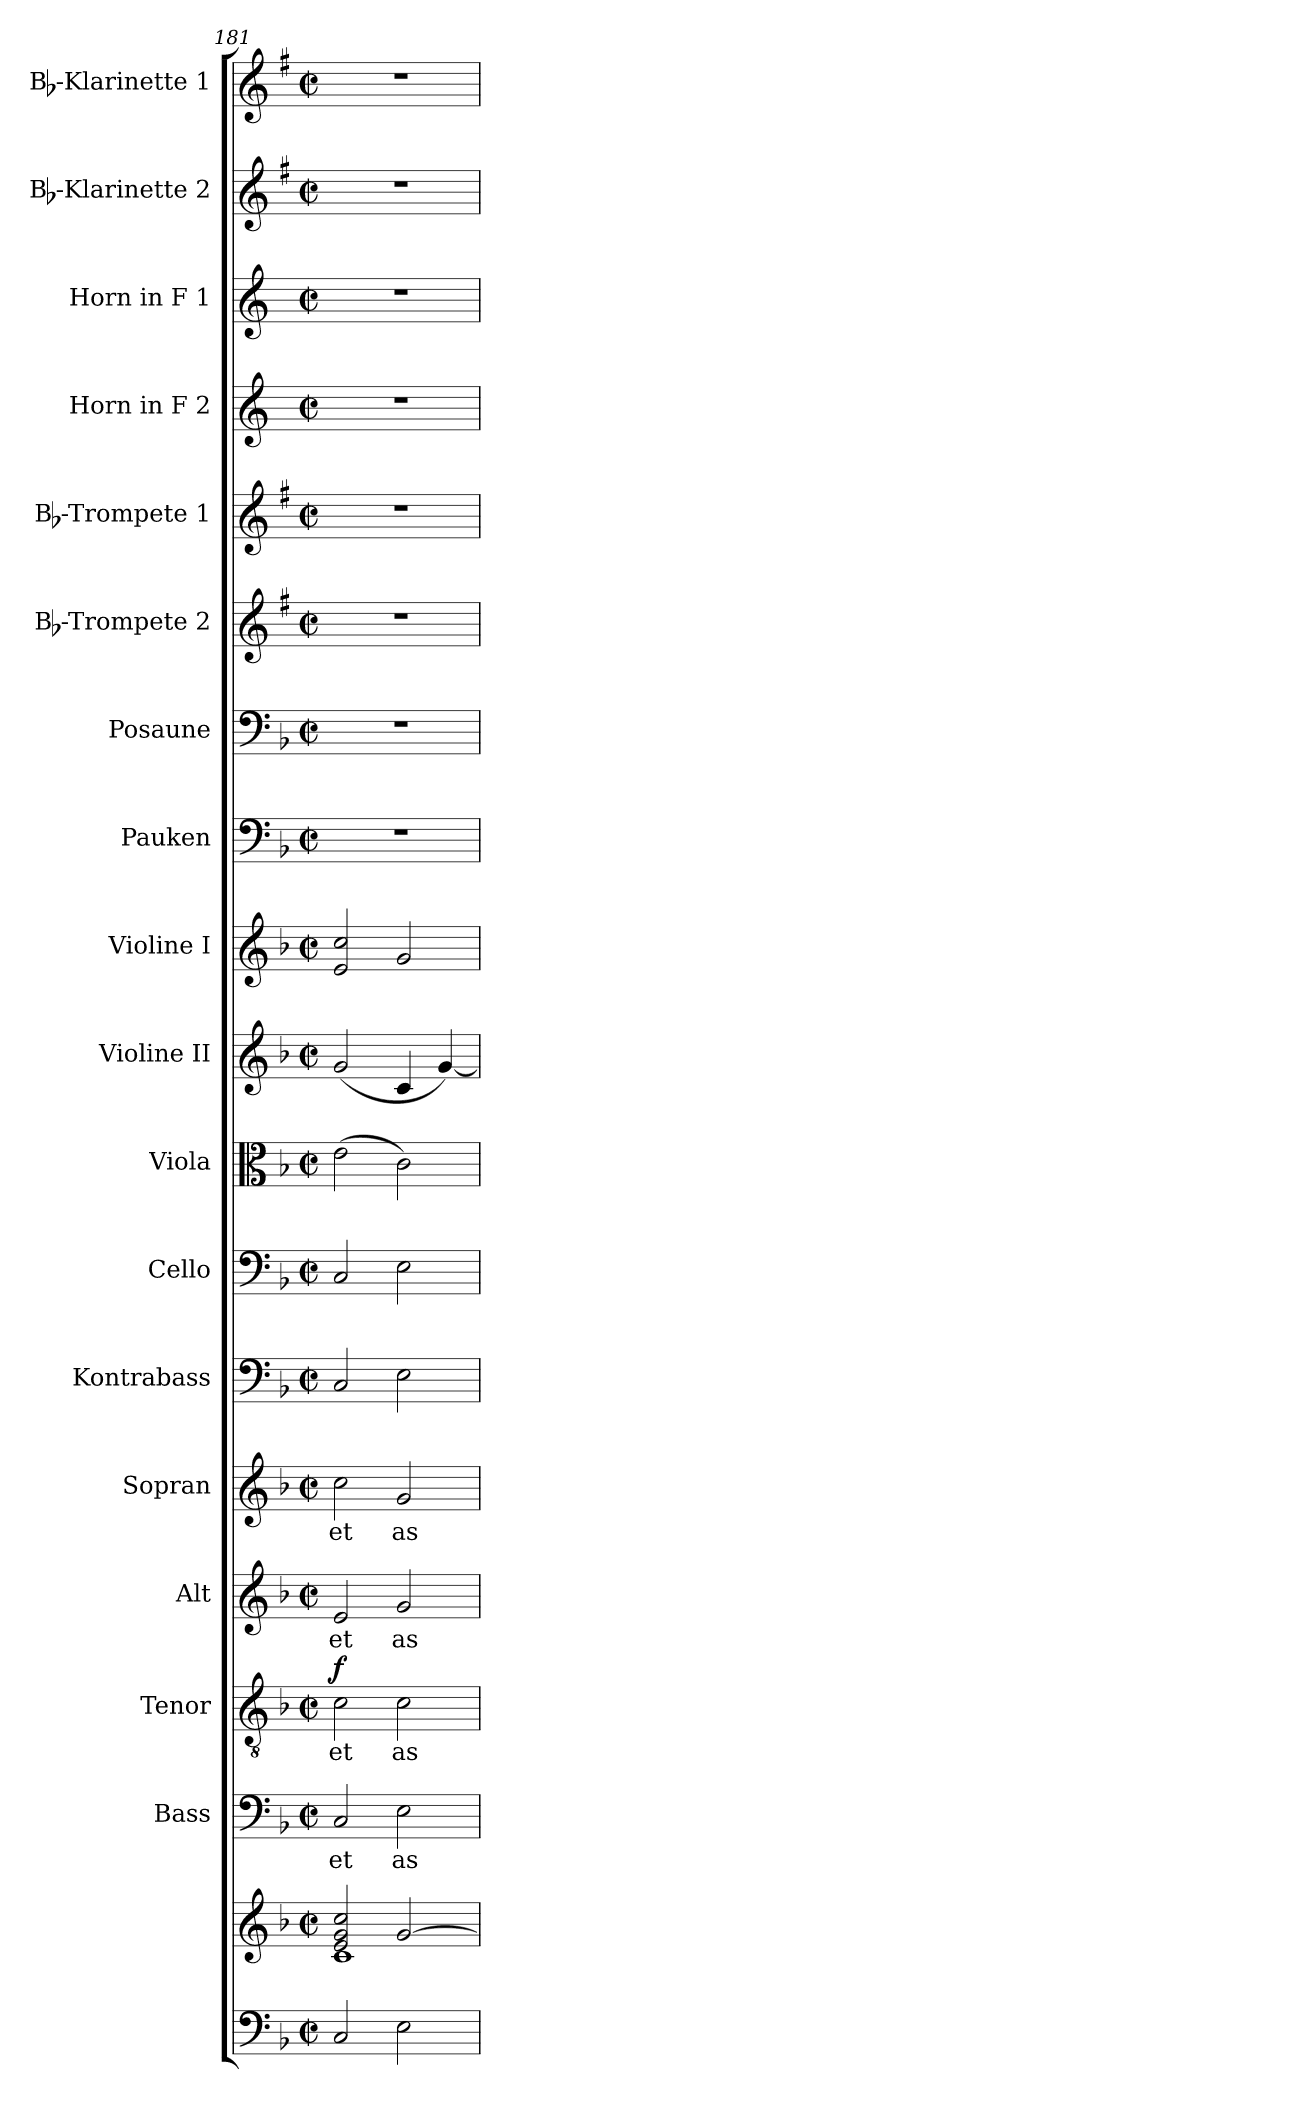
**kern	**kern	**kern	**text	**kern	**text	**dynam	**kern	**text	**kern	**text	**kern	**kern	**kern	**kern	**kern	**kern	**kern	**kern	**kern	**kern	**kern	**kern	**kern
*part18	*part18	*part17	*part17	*part16	*part16	*part16	*part15	*part15	*part14	*part14	*part13	*part12	*part11	*part10	*part9	*part8	*part7	*part6	*part5	*part4	*part3	*part2	*part1
*staff19	*staff18	*staff17	*staff17	*staff16	*staff16	*staff16	*staff15	*staff15	*staff14	*staff14	*staff13	*staff12	*staff11	*staff10	*staff9	*staff8	*staff7	*staff6	*staff5	*staff4	*staff3	*staff2	*staff1
*	*	*I"Bass	*	*I"Tenor	*	*	*I"Alt	*	*I"Sopran	*	*I"Kontrabass	*I"Cello	*I"Viola	*I"Violine II	*I"Violine I	*I"Pauken	*I"Posaune	*I"Bb-Trompete 2	*I"Bb-Trompete 1	*I"Horn in F 2	*I"Horn in F 1	*I"Bb-Klarinette 2	*I"Bb-Klarinette 1
*	*	*I'B.	*	*I'T.	*	*	*I'A.	*	*I'S.	*	*I'Kb.	*	*I'Vla.	*I'Vl. II	*I'Vl. I	*I'Pk.	*I'Pos.	*I'Bb Trp. 2	*I'Bb Trp. 1	*	*	*I'Bb Kl. 2	*I'Bb Kl. 1
*clefF4	*clefG2	*clefF4	*	*clefGv2	*	*	*clefG2	*	*clefG2	*	*clefF4	*clefF4	*clefC3	*clefG2	*clefG2	*clefF4	*clefF4	*clefG2	*clefG2	*clefG2	*clefG2	*clefG2	*clefG2
*	*	*	*	*	*	*	*	*	*	*	*ITrd7c12	*	*	*	*	*	*	*ITrd1c2	*ITrd1c2	*ITrd4c7	*ITrd4c7	*ITrd1c2	*ITrd1c2
*k[b-]	*k[b-]	*k[b-]	*	*k[b-]	*	*	*k[b-]	*	*k[b-]	*	*k[b-]	*k[b-]	*k[b-]	*k[b-]	*k[b-]	*k[b-]	*k[b-]	*k[b-]	*k[b-]	*k[b-]	*k[b-]	*k[b-]	*k[b-]
*F:	*F:	*F:	*	*F:	*	*	*F:	*	*F:	*	*F:	*F:	*F:	*F:	*F:	*F:	*F:	*F:	*F:	*F:	*F:	*F:	*F:
*M2/2	*M2/2	*M2/2	*	*M2/2	*	*	*M2/2	*	*M2/2	*	*M2/2	*M2/2	*M2/2	*M2/2	*M2/2	*M2/2	*M2/2	*M2/2	*M2/2	*M2/2	*M2/2	*M2/2	*M2/2
*met(c|)	*met(c|)	*met(c|)	*	*met(c|)	*	*	*met(c|)	*	*met(c|)	*	*met(c|)	*met(c|)	*met(c|)	*met(c|)	*met(c|)	*met(c|)	*met(c|)	*met(c|)	*met(c|)	*met(c|)	*met(c|)	*met(c|)	*met(c|)
=181	=181	=181	=181	=181	=181	=181	=181	=181	=181	=181	=181	=181	=181	=181	=181	=181	=181	=181	=181	=181	=181	=181	=181
*	*^	*	*	*	*	*	*	*	*	*	*	*	*	*	*	*	*	*	*	*	*	*	*
!	!	!	!	!LO:LY:b	!	!LO:LY:b	!LO:DY:a	!	!LO:LY:b	!	!LO:LY:b	!	!	!	!	!	!	!	!	!	!	!	!	!
2C/	2e/ 2g/ 2cc/	1c	2C/	et	2c\	et	f	2e/	et	2cc\	et	2CC/	2C/	(>2e\	(<2g/	2e/ 2cc/	1r	1r	1r	1r	1r	1r	1r	1r
!	!	!	!	!LO:LY:b	!	!LO:LY:b	!	!	!LO:LY:b	!	!LO:LY:b	!	!	!	!	!	!	!	!	!	!	!	!	!
2E\	[>2g/	.	2E\	as-	2c\	as-	.	2g/	as-	2g/	as-	2EE\	2E\	2c\)	4c/	2g/	.	.	.	.	.	.	.	.
.	.	.	.	.	.	.	.	.	.	.	.	.	.	.	[4g/)	.	.	.	.	.	.	.	.	.
*	*v	*v	*	*	*	*	*	*	*	*	*	*	*	*	*	*	*	*	*	*	*	*	*	*
=	=	=	=	=	=	=	=	=	=	=	=	=	=	=	=	=	=	=	=	=	=	=	=
*-	*-	*-	*-	*-	*-	*-	*-	*-	*-	*-	*-	*-	*-	*-	*-	*-	*-	*-	*-	*-	*-	*-	*-
